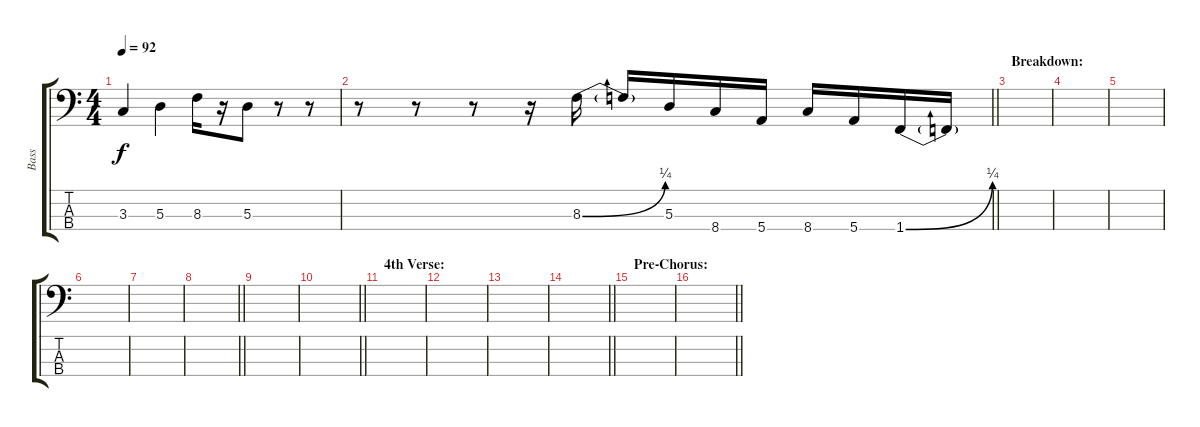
\track ("Bass" "Bass") {instrument electricbassfinger}
\staff {score tabs}
\tuning (G2 D2 A1 E1) {hide}
\ts (4 4)
\tempo 92
\clef f4
\ks c
3.3.4{dy f} 5.3.4 8.3.16 r.16 5.3.8 r.8 r.8 |
\barLineRight lightlight
r.8 r.8 r.8 r.16 8.3{be (bend 0 0 60 1)}.16 8.3{t}.16 5.3.16 8.4.16 5.4.16 8.4.16 5.4.16 1.4{be (bend 0 0 60 1)}.16 1.4{t}.16 |
\section ("" "Breakdown:")
|
|
|
|
|
\barLineRight lightlight
|
|
\barLineRight lightlight
|
\section ("" "4th Verse:")
|
|
|
\barLineRight lightlight
|
\section ("" "Pre-Chorus:")
|
\barLineRight lightlight
